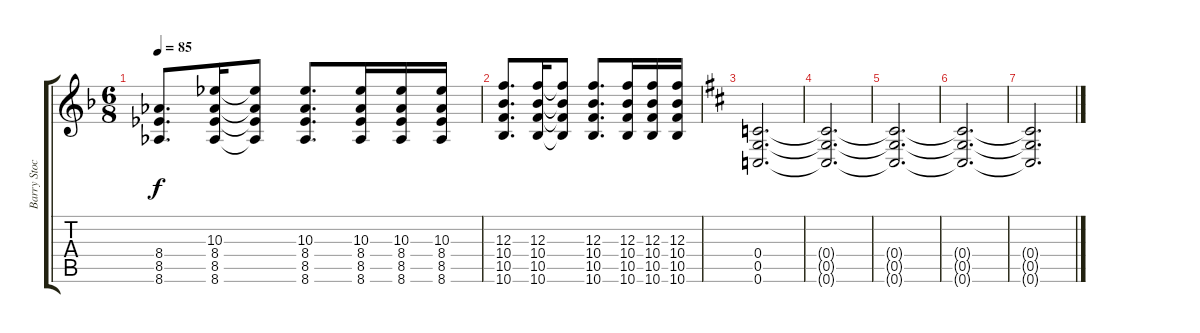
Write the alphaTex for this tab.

\track ("Barry Stock" "Barry Stoc") {instrument distortionguitar}
\staff {score tabs}
\tuning (D4 A3 F3 C3 G2 C2) {hide}
\ts (6 8)
\tempo 85
\clef g2
\ks f
(8.4 8.5 8.6).8{d dy f} (10.3 8.4 8.5 8.6).16 (10.3{t} 8.4{t} 8.5{t} 8.6{t}).8 (10.3 8.4 8.5 8.6).8{d} (10.3 8.4 8.5 8.6).16 (10.3 8.4 8.5 8.6).16 (10.3 8.4 8.5 8.6).16 |
(12.3 10.4 10.5 10.6).8{d} (12.3 10.4 10.5 10.6).16 (12.3{t} 10.4{t} 10.5{t} 10.6{t}).8 (12.3 10.4 10.5 10.6).8{d} (12.3 10.4 10.5 10.6).16 (12.3 10.4 10.5 10.6).16 (12.3 10.4 10.5 10.6).16 |
\ks d
(0.4 0.5 0.6).2{d} |
(0.4{t} 0.5{t} 0.6{t}).2{d} |
(0.4{t} 0.5{t} 0.6{t}).2{d} |
(0.4{t} 0.5{t} 0.6{t}).2{d} |
(0.4{t} 0.5{t} 0.6{t}).2{d}
